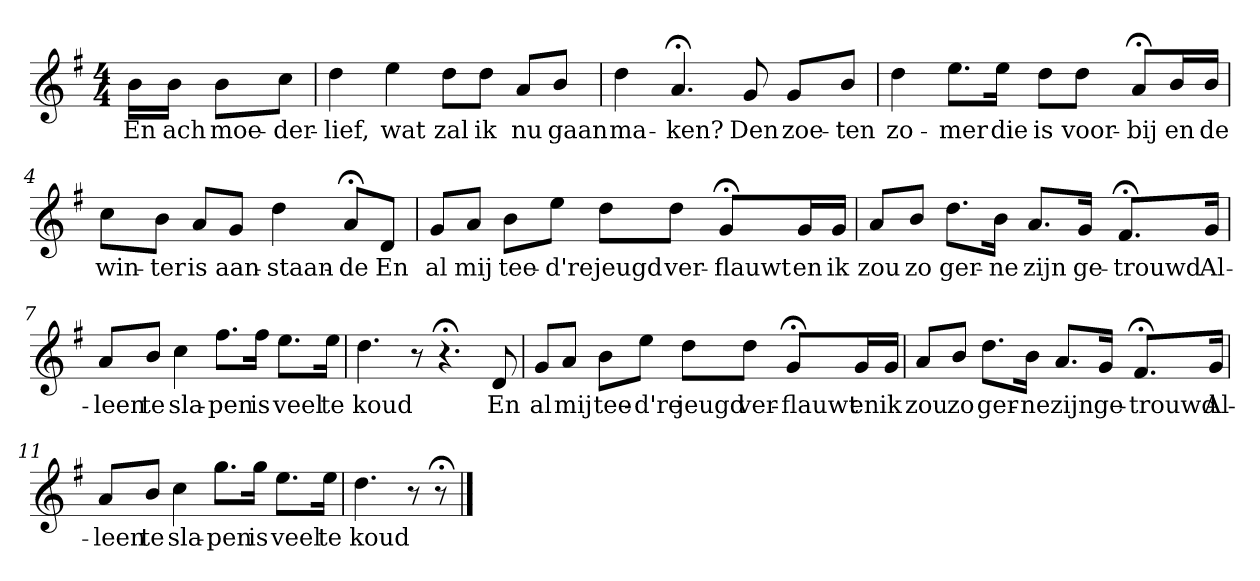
**kern	**text
*part1	*part1
*staff1	*staff1
*k[f#]	*
*G:	*
*M4/4	*
*MM120	*
=	=
16bLL	En
16bJJ	ach
8bL	moe-
8ccJ	-der-
=1	=1
4dd	-lief,
4ee	wat
8ddL	zal
8ddJ	ik
8aL	nu
8bJ	gaan
=2	=2
4dd	ma-
4.a;<	-ken?
8g	Den
8gL	zoe-
8bJ	-ten
=3	=3
4dd	zo-
8.eeL	-mer
16eeJk	die
8ddL	is
8ddJ	voor-
8a;<L	-bij
16bL	en
16bJJ	de
=4	=4
8ccL	win-
8bJ	-ter
8aL	is
8gJ	aan-
4dd	-staan-
8a;<L	-de
8dJ	En
=5	=5
8gL	al
8aJ	mij
8bL	tee-
8eeJ	-d're
8ddL	jeugd
8ddJ	ver-
8g;<L	-flauwt
16gL	en
16gJJ	ik
=6	=6
8aL	zou
8bJ	zo
8.ddL	ger-
16bJk	-ne
8.aL	zijn
16gJk	ge-
8.f#;<L	-trouwd
16gJk	Al-
=7	=7
8aL	-leen
8bJ	te
4cc	sla-
8.ff#L	-pen
16ff#Jk	is
8.eeL	veel
16eeJk	te
=8	=8
4.dd	koud
8r	.
4.r;<	.
8d	En
=9	=9
8gL	al
8aJ	mij
8bL	tee-
8eeJ	-d're
8ddL	jeugd
8ddJ	ver-
8g;<L	-flauwt
16gL	en
16gJJ	ik
=10	=10
8aL	zou
8bJ	zo
8.ddL	ger-
16bJk	-ne
8.aL	zijn
16gJk	ge-
8.f#;<L	-trouwd
16gJk	Al-
=11	=11
8aL	-leen
8bJ	te
4cc	sla-
8.ggL	-pen
16ggJk	is
8.eeL	veel
16eeJk	te
=12	=12
4.dd	koud
8r	.
8r;<	.
==	==
*-	*-
